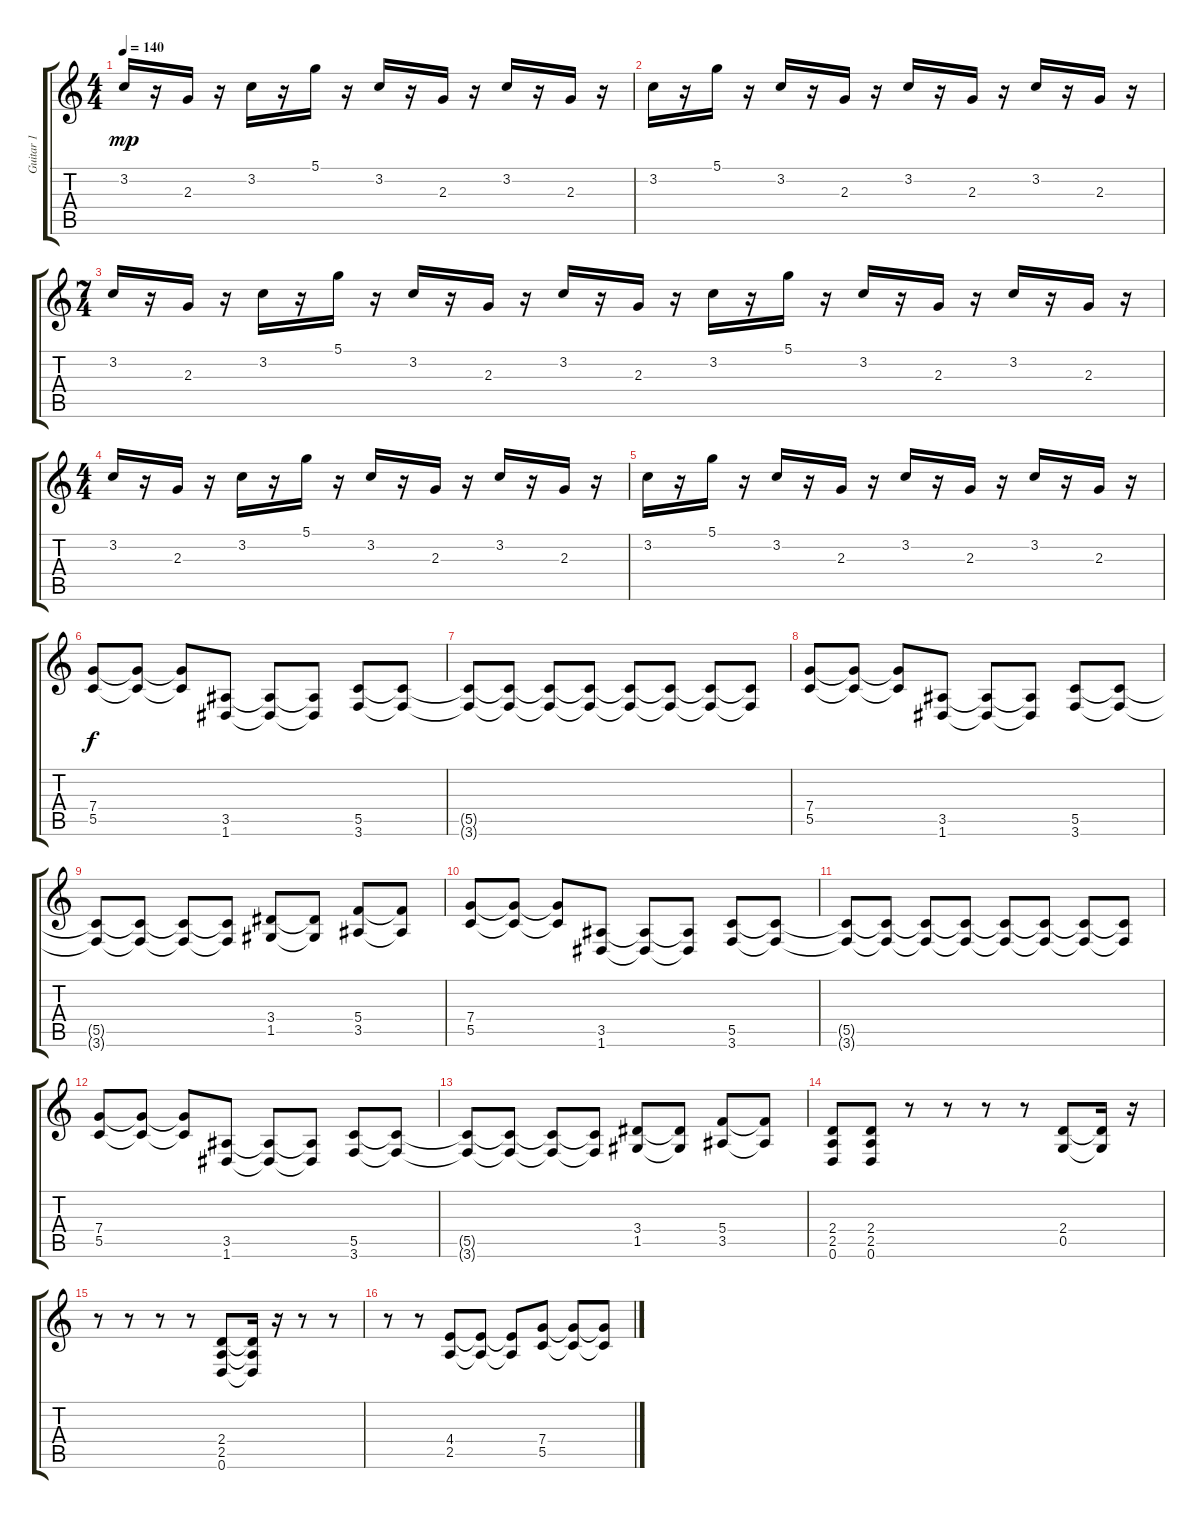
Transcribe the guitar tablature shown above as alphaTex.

\track ("Guitar 1" "Guitar 1") {instrument distortionguitar}
\staff {score tabs}
\tuning (D4 A3 F3 C3 G2 D2) {hide}
\ts (4 4)
\tempo 140
\clef g2
\ks c
3.2.16{dy mp} r.16 2.3.16 r.16 3.2.16 r.16 5.1.16 r.16 3.2.16 r.16 2.3.16 r.16 3.2.16 r.16 2.3.16 r.16 |
3.2.16 r.16 5.1.16 r.16 3.2.16 r.16 2.3.16 r.16 3.2.16 r.16 2.3.16 r.16 3.2.16 r.16 2.3.16 r.16 |
\ts (7 4)
3.2.16 r.16 2.3.16 r.16 3.2.16 r.16 5.1.16 r.16 3.2.16 r.16 2.3.16 r.16 3.2.16 r.16 2.3.16 r.16 3.2.16 r.16 5.1.16 r.16 3.2.16 r.16 2.3.16 r.16 3.2.16 r.16 2.3.16 r.16 |
\ts (4 4)
3.2.16 r.16 2.3.16 r.16 3.2.16 r.16 5.1.16 r.16 3.2.16 r.16 2.3.16 r.16 3.2.16 r.16 2.3.16 r.16 |
3.2.16 r.16 5.1.16 r.16 3.2.16 r.16 2.3.16 r.16 3.2.16 r.16 2.3.16 r.16 3.2.16 r.16 2.3.16 r.16 |
(7.4 5.5).8{dy f} (7.4{t} 5.5{t}).8 (7.4{t} 5.5{t}).8 (3.5 1.6).8 (3.5{t} 1.6{t}).8 (3.5{t} 1.6{t}).8 (5.5 3.6).8 (5.5{t} 3.6{t}).8 |
(5.5{t} 3.6{t}).8 (5.5{t} 3.6{t}).8 (5.5{t} 3.6{t}).8 (5.5{t} 3.6{t}).8 (5.5{t} 3.6{t}).8 (5.5{t} 3.6{t}).8 (5.5{t} 3.6{t}).8 (5.5{t} 3.6{t}).8 |
(7.4 5.5).8 (7.4{t} 5.5{t}).8 (7.4{t} 5.5{t}).8 (3.5 1.6).8 (3.5{t} 1.6{t}).8 (3.5{t} 1.6{t}).8 (5.5 3.6).8 (5.5{t} 3.6{t}).8 |
(5.5{t} 3.6{t}).8 (5.5{t} 3.6{t}).8 (5.5{t} 3.6{t}).8 (5.5{t} 3.6{t}).8 (3.4 1.5).8 (3.4{t} 1.5{t}).8 (5.4 3.5).8 (5.4{t} 3.5{t}).8 |
(7.4 5.5).8 (7.4{t} 5.5{t}).8 (7.4{t} 5.5{t}).8 (3.5 1.6).8 (3.5{t} 1.6{t}).8 (3.5{t} 1.6{t}).8 (5.5 3.6).8 (5.5{t} 3.6{t}).8 |
(5.5{t} 3.6{t}).8 (5.5{t} 3.6{t}).8 (5.5{t} 3.6{t}).8 (5.5{t} 3.6{t}).8 (5.5{t} 3.6{t}).8 (5.5{t} 3.6{t}).8 (5.5{t} 3.6{t}).8 (5.5{t} 3.6{t}).8 |
(7.4 5.5).8 (7.4{t} 5.5{t}).8 (7.4{t} 5.5{t}).8 (3.5 1.6).8 (3.5{t} 1.6{t}).8 (3.5{t} 1.6{t}).8 (5.5 3.6).8 (5.5{t} 3.6{t}).8 |
(5.5{t} 3.6{t}).8 (5.5{t} 3.6{t}).8 (5.5{t} 3.6{t}).8 (5.5{t} 3.6{t}).8 (3.4 1.5).8 (3.4{t} 1.5{t}).8 (5.4 3.5).8 (5.4{t} 3.5{t}).8 |
(2.4 2.5 0.6).8 (2.4 2.5 0.6).8 r.8 r.8 r.8 r.8 (2.4 0.5).8 (2.4{t} 0.5{t}).16 r.16 |
r.8 r.8 r.8 r.8 (2.4 2.5 0.6).8 (2.4{t} 2.5{t} 0.6{t}).16 r.16 r.8 r.8 |
r.8 r.8 (4.4 2.5).8 (4.4{t} 2.5{t}).8 (4.4{t} 2.5{t}).8 (7.4 5.5).8 (7.4{t} 5.5{t}).8 (7.4{t} 5.5{t}).8
